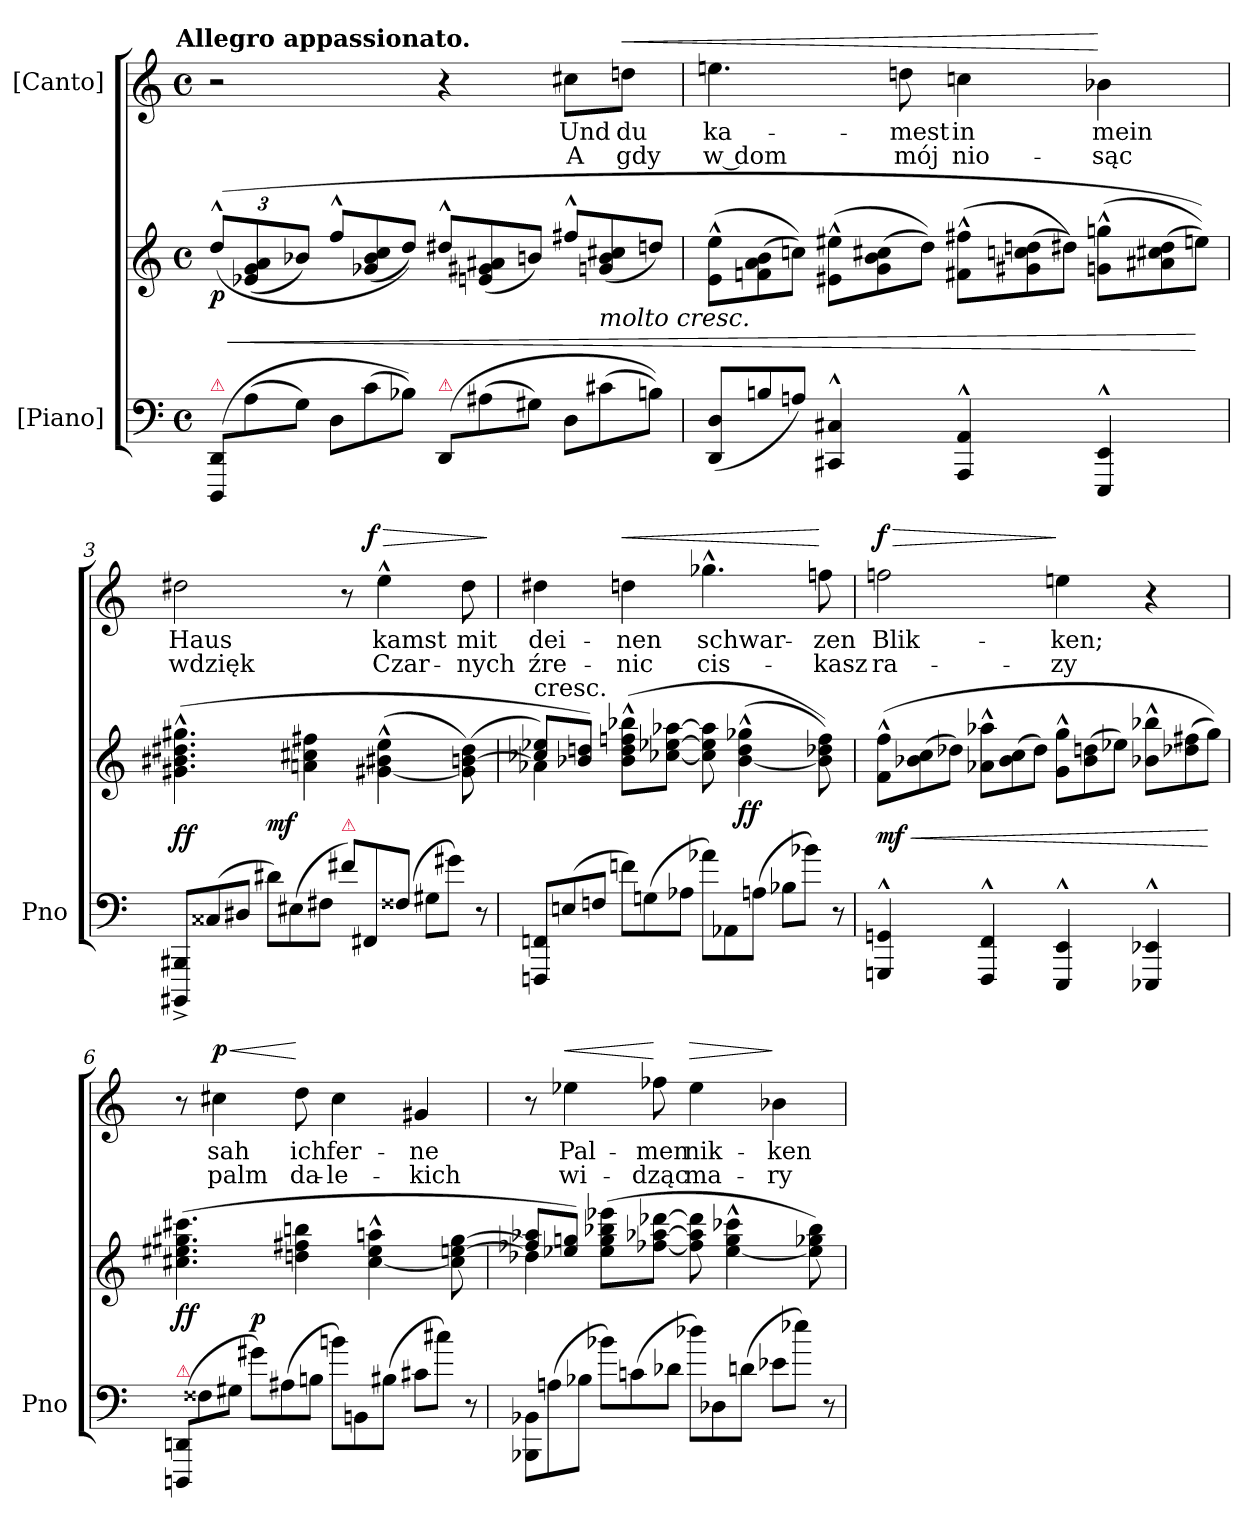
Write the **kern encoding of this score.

**kern	**kern	**dynam	**kern	**text	**text	**dynam
*part2	*part2	*part2	*part1	*part1	*part1	*part1
*staff3	*staff2	*staff2/3	*staff1	*staff1	*staff1	*staff1
*I"[Piano]	*	*	*I"[Canto]	*	*	*
*I'Pno	*	*	*	*	*	*
*clefF4	*clefG2	*	*clefG2	*	*	*
*k[]	*k[]	*	*k[]	*	*	*
*C:	*C:	*	*C:	*	*	*
!!LO:TX:omd:t=Allegro appassionato.
*M4/4	*M4/4	*	*M4/4	*	*	*
*met(c)	*met(c)	*	*met(c)	*	*	*
*MM132	*MM132	*	*MM132	*	*	*
*Xtuplet	*	*	*	*	*	*
=1	=1	=1	=1	=1	=1	=1
!LO:TX:a:color=crimson:t=⚠	!	!	!	!	!	!
(12DDD/ 12DD/L	(>(12dd^^/L	< p	2r	.	.	.
(12A\	(12e-X/ 12g/ 12a/	.	.	.	.	.
12G\J)	12b-X/J)	.	.	.	.	.
*	*Xtuplet	*	*	*	*	*
12D\L	12ff^^/L	.	.	.	.	.
(12c\	(12g-X/ 12b-/ 12cc/	.	.	.	.	.
12B-X\J))	12dd/J))	.	.	.	.	.
!LO:TX:a:color=crimson:t=⚠	!	!	!	!	!	!
(12DD/L	12dd#X^^/L	.	4r	.	.	.
(12A#X\	(12en/ 12g#X/ 12a#X/	.	.	.	.	.
12G#X\J)	12bn/J)	.	.	.	.	.
12D\L	12ff#X^^/L	.	8cc#X\L	Und	A	.
!	!LO:TX:b:i:t=molto cresc.	!	!	!	!	!
(12c#X\	(12gn/ 12b/ 12cc#X/	.	.	.	.	.
!	!	!	!	!	!	!LO:HP:a
.	.	.	8ddn\J	du	gdy	<
12Bn\J))	12ddn/J)	.	.	.	.	.
=2	=2	=2	=2	=2	=2	=2
(12DD/ 12D/L	(12e^^\ 12ee^^\L	.	4.een\	ka-	w dom	.
12Bn/	(12fni\ 12a\ 12b\	.	.	.	.	.
12An/J)	12ccn\J))	.	.	.	.	.
4CC#X^^/ 4C#X^^/	(12e#X^^\ 12ee#X^^\L	.	.	.	.	.
.	(12g\ 12b\ 12cc#X\	.	.	.	.	.
.	.	.	8ddni\	-mest	mój	.
.	12dd\J))	.	.	.	.	.
4AAA^^/ 4AA^^/	(12f#X^^\ 12ff#X^^\L	.	4ccn\	in	nio-	.
.	(12g#X\ 12ccn\ 12ddn\	.	.	.	.	.
.	12dd#X\J))	.	.	.	.	.
4EEE^^/ 4EE^^/	(12gn^^\ 12ggn^^\L	.	4b-X\	mein	-sąc	[
.	(12a#X\ 12cc#X\ 12dd#\	.	.	.	.	.
.	12een\J)))	[	.	.	.	.
=3	=3	=3	=3	=3	=3	=3
*	*^	*	*	*	*	*
12BBBB#X^/ 12BBB#X^/L	(4.g#X^^\ 4.b#X^^\ 4.dd#X^^\ 4.gg#X^^\	4ryy	ff	2dd#X\	Haus	wdzięk	.
(<12C##X/	.	.	.	.	.	.	.
12D#X/J	.	.	.	.	.	.	.
12d#X\L)	.	2.ryy	mf	.	.	.	.
(12E#X\	.	.	.	.	.	.	.
.	4an\ 4cc#X\ 4ff#X\	.	.	.	.	.	.
12F#X\J	.	.	.	.	.	.	.
!LO:TX:a:color=crimson:t=⚠	!	!	!	!	!	!	!
12f#X\L)	.	.	.	8r	.	.	.
12FF#X/	.	.	.	.	.	.	.
!	!	!	!	!	!	!	!LO:HP:a
!	!	!	!	!	!	!	!LO:DY:n=1:a:rj
.	([4g#X^^\ 4b#X^^\ 4ee^^\	.	.	4ee^^\	kamst	Czar-	> f
(12F##X/J	.	.	.	.	.	.	.
12G#X\L	.	.	.	.	.	.	.
12g#X\J)	.	.	.	.	.	.	.
.	(8g#]\ [8bn\ 8dd#\)	.	.	8dd#\	mit	-nych	.
12r	.	.	.	.	.	.	.
.	.	.	.	.	.	.	]
=4	=4	=4	=4	=4	=4	=4	=4
!	!LO:TX:a:t=cresc.	!	!	!	!	!	!
12FFFn/ 12FFn/L	8cc-X]/ 8ee-X/L)	4a-X\	.	4dd#X\	dei-	źre-	.
(12En/	.	.	.	.	.	.	.
.	8b-X/ 8ddn/J)	.	.	.	.	.	.
12Fn/J	.	.	.	.	.	.	.
!	!	!	!	!	!	!	!LO:HP:a
12fn\L)	(8b-^^\ 8dd^^\ 8ffn^^\ 8bb-X^^\L	2.ryy	.	4ddn\	-nen	-nic	<
(12Gn\	.	.	.	.	.	.	.
.	[8cc-X\ [8ee-X\ [8aa-X\J	.	.	.	.	.	.
12A-X\J	.	.	.	.	.	.	.
12a-X\L)	8cc-]\ 8ee-]\ 8aa-]\	.	.	4.gg-X^^\	schwar-	cis-	.
12AA-X\	.	.	.	.	.	.	.
.	([4b-^^\ 4dd^^\ 4gg-X^^\	.	f f	.	.	.	.
(12An\J	.	.	.	.	.	.	.
12B-X\L	.	.	.	.	.	.	.
12b-X\J)	.	.	.	.	.	.	.
.	8b-]\ 8dd-X\ 8ff\))	.	.	8ffn\	-zen	-kasz	[
12r	.	.	.	.	.	.	.
*	*v	*v	*	*	*	*	*
=5	=5	=5	=5	=5	=5	=5
!	!	!	!	!	!	!LO:HP:a
!	!	!	!	!	!	!LO:DY:n=1:a
4GGGn^^/ 4GGn^^/	(12f^^\ 12ff^^\L	< mf	2ffn\	Blik-	ra-	> f
.	(12b-X\ 12cc\	.	.	.	.	.
.	12dd-X\J)	.	.	.	.	.
4FFF^^/ 4FF^^/	12a-X^^\ 12aa-X^^\L	.	.	.	.	.
.	(12b-\ 12cc\	.	.	.	.	.
.	12dd-\J)	.	.	.	.	.
4EEE^^/ 4EE^^/	12g^^\ 12gg^^\L	.	4een\	-ken;	-zy	]
.	(12b-\ 12ddn\	.	.	.	.	.
.	12ee-X\J)	.	.	.	.	.
4EEE-X^^/ 4EE-X^^/	12b-X^^\ 12bb-X^^\L	.	4r	.	.	.
.	(12dd-X\ 12ff#X\	.	.	.	.	.
.	12gg\J))	[	.	.	.	.
=6	=6	=6	=6	=6	=6	=6
*	*^	*	*	*	*	*
!LO:TX:a:color=crimson:t=⚠	!	!	!	!	!	!	!
(12DDDn/ 12DDn/L	(4.cc#X\ 4.ee#X\ 4.gg#X\ 4.ccc#X\	4ryy	ff	8r	.	.	.
12F##X\	.	.	.	.	.	.	.
!	!	!	!	!	!	!	!LO:HP:a
!	!	!	!	!	!	!	!LO:DY:n=1:a
.	.	.	.	4cc#X\	sah	palm	< p
12G#X\J	.	.	.	.	.	.	.
12g#X\L)	.	2.ryy	p	.	.	.	.
(12A#X\	.	.	.	.	.	.	.
.	4ddn\ 4ff#X\ 4bbn\	.	.	8dd\	ich	da-	[
12Bn\J	.	.	.	.	.	.	.
12bn\L)	.	.	.	4cc#\	fer-	-le-	.
12BBn\	.	.	.	.	.	.	.
.	[4cc#^^\ 4ee#^^\ 4aan^^\	.	.	.	.	.	.
(12B#X\J	.	.	.	.	.	.	.
12c#X\L	.	.	.	4g#X/	-ne	-kich	.
12cc#X\J)	.	.	.	.	.	.	.
.	8cc#]\ [8een\ [8gg#\	.	.	.	.	.	.
12r	.	.	.	.	.	.	.
=7	=7	=7	=7	=7	=7	=7	=7
12BBB-X\ 12BB-X\L	8ff-X]/ 8aa-X]/L	4dd-X\	.	8r	.	.	.
(12An\	.	.	.	.	.	.	.
!	!	!	!	!	!	!	!LO:HP:a
.	8ee-X/ 8ggn/J)	.	.	4ee-X\	Pal-	wi-	<
12B-X\J	.	.	.	.	.	.	.
12b-X\L)	(8ee-\ 8gg\ 8bb-X\ 8eee-X\L	4ryy	.	.	.	.	.
(12cn\	.	.	.	.	.	.	.
.	[8ff-X\ [8aa-X\ [8ddd-X\J	.	.	8ff-X\	-men	-dząc	[
12d-X\J	.	.	.	.	.	.	.
!	!	!	!	!	!	!	!LO:HP:a
12dd-X\L)	8ff-]\ 8aa-]\ 8ddd-]\	2ryy	.	4ee-\	nik-	ma-	>
12D-X\	.	.	.	.	.	.	.
.	[4ee-^^>\ 4gg^^>\ 4ccc-X^^>\	.	.	.	.	.	.
(12dn\J	.	.	.	.	.	.	.
12e-X\L	.	.	.	4b-X\	-ken	-ry	]
12ee-X\J)	.	.	.	.	.	.	.
.	8ee-]\ 8gg-X\ 8bb-\)	.	.	.	.	.	.
12r	.	.	.	.	.	.	.
*	*v	*v	*	*	*	*	*
=	=	=	=	=	=	=
*-	*-	*-	*-	*-	*-	*-
